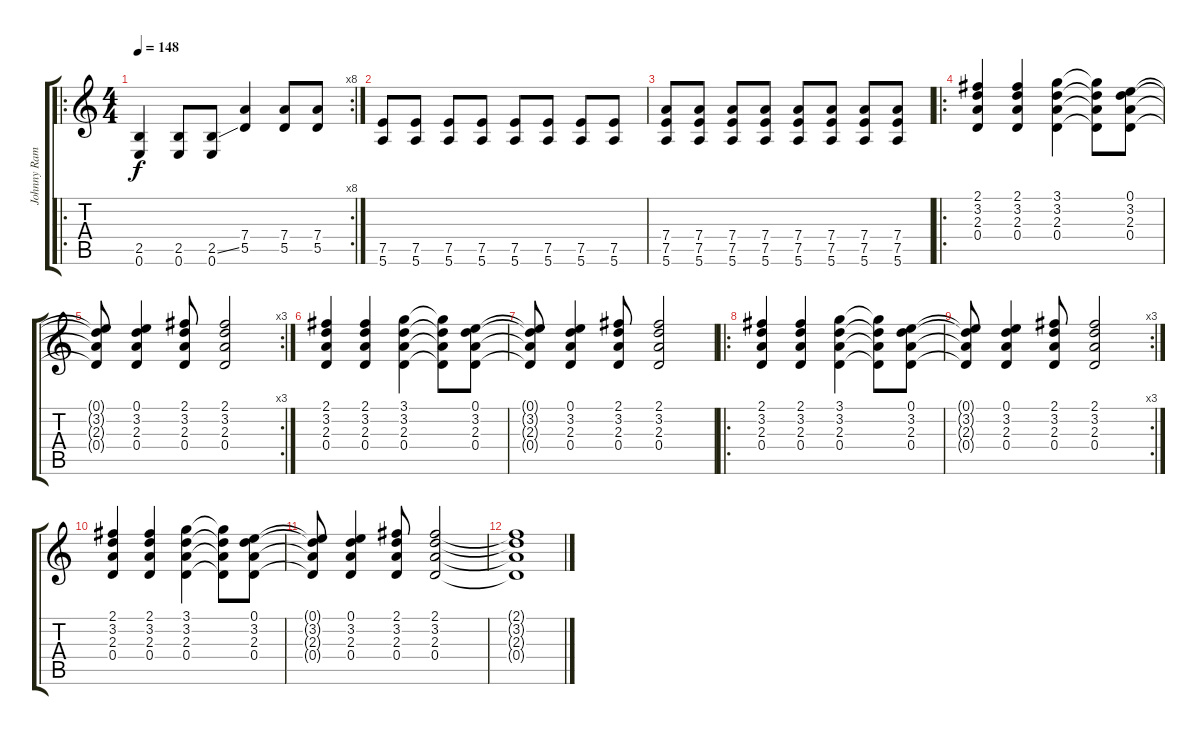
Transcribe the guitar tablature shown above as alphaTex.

\track ("Johnny Ramone" "Johnny Ram") {instrument distortionguitar}
\staff {score tabs}
\tuning (E4 B3 G3 D3 A2 E2) {hide}
\ro
\rc 8
\ts (4 4)
\tempo 148
\clef g2
\ks c
(2.5 0.6).4{dy f} (2.5 0.6).8 (2.5{ss} 0.6).8 (7.4 5.5).4 (7.4 5.5).8 (7.4 5.5).8 |
(7.5 5.6).8 (7.5 5.6).8 (7.5 5.6).8 (7.5 5.6).8 (7.5 5.6).8 (7.5 5.6).8 (7.5 5.6).8 (7.5 5.6).8 |
(7.4 7.5 5.6).8 (7.4 7.5 5.6).8 (7.4 7.5 5.6).8 (7.4 7.5 5.6).8 (7.4 7.5 5.6).8 (7.4 7.5 5.6).8 (7.4 7.5 5.6).8 (7.4 7.5 5.6).8 |
\ro
(2.1 3.2 2.3 0.4).4 (2.1 3.2 2.3 0.4).4 (3.1 3.2 2.3 0.4).4 (3.1{t} 3.2{t} 2.3{t} 0.4{t}).8 (0.1 3.2 2.3 0.4).8 |
\rc 3
(0.1{t} 3.2{t} 2.3{t} 0.4{t}).8 (0.1 3.2 2.3 0.4).4 (2.1 3.2 2.3 0.4).8 (2.1 3.2 2.3 0.4).2 |
(2.1 3.2 2.3 0.4).4 (2.1 3.2 2.3 0.4).4 (3.1 3.2 2.3 0.4).4 (3.1{t} 3.2{t} 2.3{t} 0.4{t}).8 (0.1 3.2 2.3 0.4).8 |
(0.1{t} 3.2{t} 2.3{t} 0.4{t}).8 (0.1 3.2 2.3 0.4).4 (2.1 3.2 2.3 0.4).8 (2.1 3.2 2.3 0.4).2 |
\ro
(2.1 3.2 2.3 0.4).4 (2.1 3.2 2.3 0.4).4 (3.1 3.2 2.3 0.4).4 (3.1{t} 3.2{t} 2.3{t} 0.4{t}).8 (0.1 3.2 2.3 0.4).8 |
\rc 3
(0.1{t} 3.2{t} 2.3{t} 0.4{t}).8 (0.1 3.2 2.3 0.4).4 (2.1 3.2 2.3 0.4).8 (2.1 3.2 2.3 0.4).2 |
(2.1 3.2 2.3 0.4).4 (2.1 3.2 2.3 0.4).4 (3.1 3.2 2.3 0.4).4 (3.1{t} 3.2{t} 2.3{t} 0.4{t}).8 (0.1 3.2 2.3 0.4).8 |
(0.1{t} 3.2{t} 2.3{t} 0.4{t}).8 (0.1 3.2 2.3 0.4).4 (2.1 3.2 2.3 0.4).8 (2.1 3.2 2.3 0.4).2 |
(2.1{t} 3.2{t} 2.3{t} 0.4{t}).1
